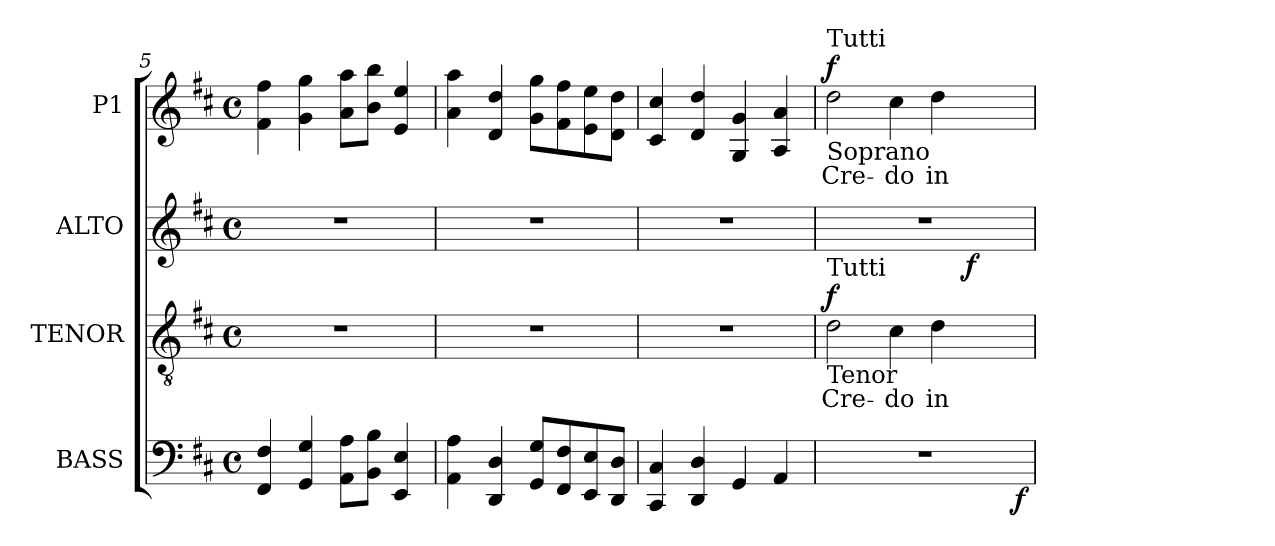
**kern	**dynam	**kern	**text	**dynam	**kern	**dynam	**kern	**text	**dynam
*part4	*part4	*part3	*part3	*part3	*part2	*part2	*part1	*part1	*part1
*staff4	*staff4	*staff3	*staff3	*staff3	*staff2	*staff2	*staff1	*staff1	*staff1
*I"BASS	*	*I"TENOR	*	*	*I"ALTO	*	*I"P1	*	*
*clefF4	*	*clefGv2	*	*	*clefG2	*	*clefG2	*	*
*	*	*ITrd7c12	*	*	*	*	*	*	*
*k[f#c#]	*	*k[f#c#]	*	*	*k[f#c#]	*	*k[f#c#]	*	*
*D:	*	*D:	*	*	*D:	*	*D:	*	*
*M4/4	*	*M4/4	*	*	*M4/4	*	*M4/4	*	*
*met(c)	*	*met(c)	*	*	*met(c)	*	*met(c)	*	*
=5	=5	=5	=5	=5	=5	=5	=5	=5	=5
4FF#i/ 4F#i	.	1r	.	.	1r	.	4f#i\ 4ff#i	.	.
4GGi/ 4Gi	.	.	.	.	.	.	4gi\ 4ggi	.	.
8AAi\ 8AiL	.	.	.	.	.	.	8ai\ 8aaiL	.	.
8BBi\ 8BiJ	.	.	.	.	.	.	8bi\ 8bbiJ	.	.
4EEi/ 4Ei	.	.	.	.	.	.	4ei/ 4eei	.	.
=6	=6	=6	=6	=6	=6	=6	=6	=6	=6
4AAi\ 4Ai	.	1r	.	.	1r	.	4ai\ 4aai	.	.
4DDi/ 4Di	.	.	.	.	.	.	4di/ 4ddi	.	.
8GGi/ 8GiL	.	.	.	.	.	.	8gi\ 8ggiL	.	.
8FF#i/ 8F#i	.	.	.	.	.	.	8f#i\ 8ff#i	.	.
8EEi/ 8Ei	.	.	.	.	.	.	8ei\ 8eei	.	.
8DDi/ 8DiJ	.	.	.	.	.	.	8di\ 8ddiJ	.	.
=7	=7	=7	=7	=7	=7	=7	=7	=7	=7
4CC#i/ 4C#i	.	1r	.	.	1r	.	4c#i/ 4cc#i	.	.
4DDi/ 4Di	.	.	.	.	.	.	4di/ 4ddi	.	.
4GGi/	.	.	.	.	.	.	4Gi/ 4gi	.	.
4AAi/	.	.	.	.	.	.	4Ai/ 4ai	.	.
!!LO:LB:g=z
=8	=8	=8	=8	=8	=8	=8	=8	=8	=8
!	!	!	!LO:LY:b:color=#000000	!	!	!	!	!	!
!	!	!	!	!	!	!	!LO:TX:b:t=Soprano	!	!
!	!	!	!	!	!	!	!LO:TX:a:t=Tutti	!	!
!	!	!	!	!	!LO:TX:b:t=Alto	!	!	!	!
!	!	!LO:TX:b:t=Tenor	!	!	!	!	!	!	!
!	!	!LO:TX:a:t=Tutti	!	!	!	!	!	!	!
!LO:TX:b:t=Bass	!	!	!	!	!	!	!	!	!
!	!	!	!	!	!	!	!	!LO:LY:b:color=#000000	!
*^	*	*	*	*	*^	*	*	*	*
1r	2ryy	.	2Di\	Cre-	f	1r	2ryy	.	2ddi\	Cre-	f
!	!	!	!	!LO:LY:b:color=#000000	!	!	!	!	!	!	!
!	!	!	!	!	!	!	!	!	!	!LO:LY:b:color=#000000	!
.	4ryy	.	4C#i\	-do	.	.	4ryy	.	4cc#i\	-do	.
!	!	!	!	!LO:LY:b:color=#000000	!	!	!	!	!	!	!
!	!	!	!	!	!	!	!	!	!	!LO:LY:b:color=#000000	!
.	8ryy	.	4Di\	in	.	.	16ryy	.	4ddi\	in	.
.	.	.	.	.	.	.	32...ryy	.	.	.	.
.	.	.	.	.	.	.	8ryy	f	.	.	.
.	16ryy	.	.	.	.	.	.	.	.	.	.
.	32ryy	.	.	.	.	.	.	.	.	.	.
.	64ryy	.	.	.	.	.	.	.	.	.	.
.	128...ryy	.	.	.	.	.	.	.	.	.	.
.	.	.	.	.	.	.	256ryy	.	.	.	.
.	1024ryy	f	.	.	.	.	.	.	.	.	.
*v	*v	*	*	*	*	*v	*v	*	*	*	*
=	=	=	=	=	=	=	=	=	=
*-	*-	*-	*-	*-	*-	*-	*-	*-	*-
